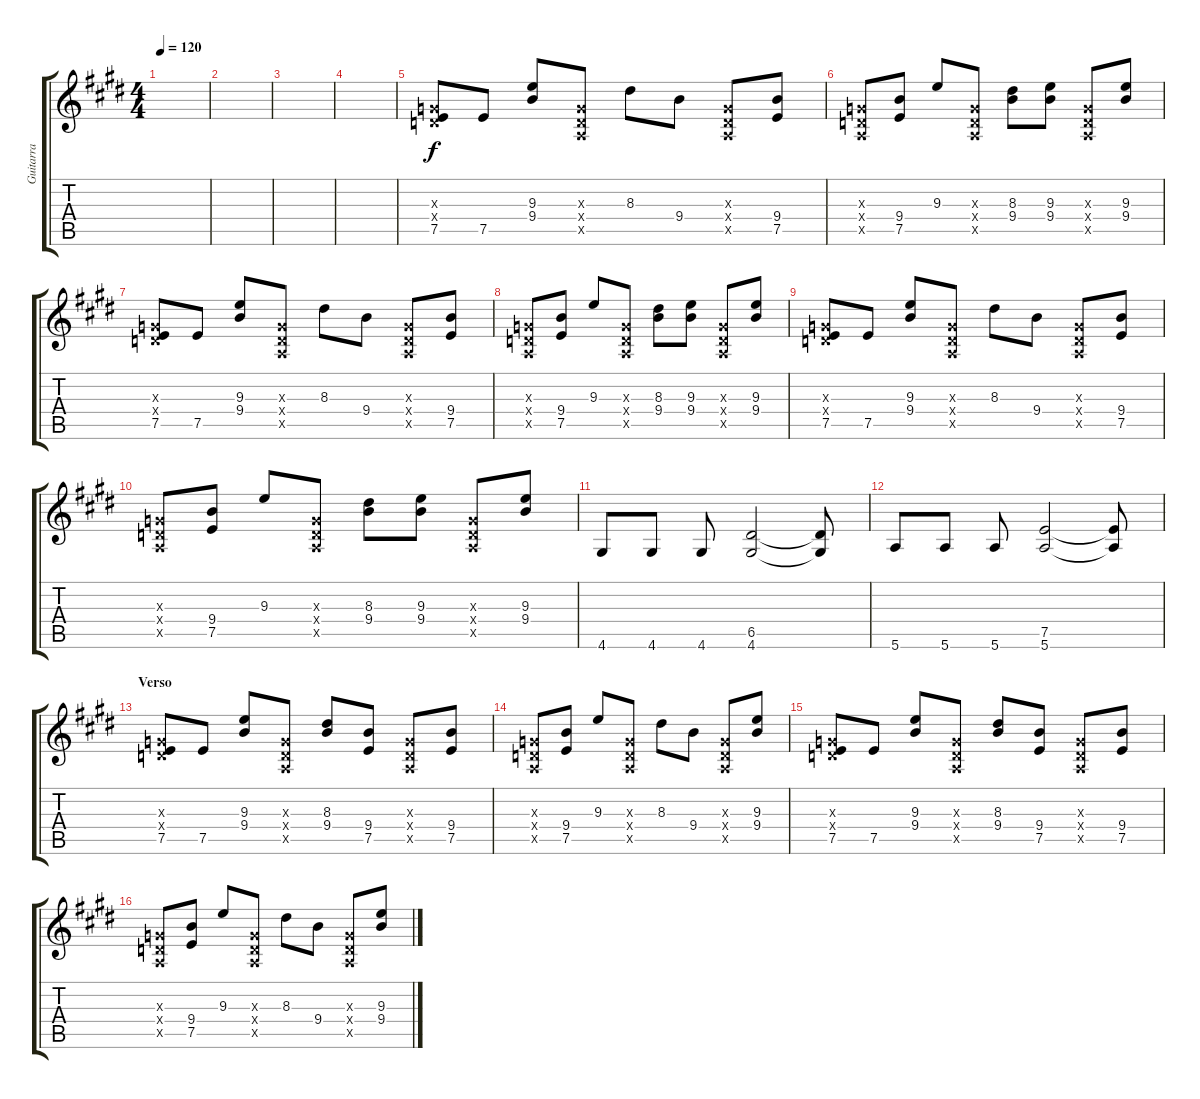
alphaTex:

\track ("Guitarra" "Guitarra") {instrument distortionguitar}
\staff {score tabs}
\tuning (E4 B3 G3 D3 A2 E2) {hide}
\ts (4 4)
\tempo 120
\clef g2
\ks e
|
|
|
|
(0.3{x} 0.4{x} 7.5).8 7.5.8 (9.3 9.4).8 (0.3{x} 0.4{x} 0.5{x}).8 8.3.8 9.4.8 (0.3{x} 0.4{x} 0.5{x}).8 (9.4 7.5).8 |
(0.3{x} 0.4{x} 0.5{x}).8 (9.4 7.5).8 9.3.8 (0.3{x} 0.4{x} 0.5{x}).8 (8.3 9.4).8 (9.3 9.4).8 (0.3{x} 0.4{x} 0.5{x}).8 (9.3 9.4).8 |
(0.3{x} 0.4{x} 7.5).8 7.5.8 (9.3 9.4).8 (0.3{x} 0.4{x} 0.5{x}).8 8.3.8 9.4.8 (0.3{x} 0.4{x} 0.5{x}).8 (9.4 7.5).8 |
(0.3{x} 0.4{x} 0.5{x}).8 (9.4 7.5).8 9.3.8 (0.3{x} 0.4{x} 0.5{x}).8 (8.3 9.4).8 (9.3 9.4).8 (0.3{x} 0.4{x} 0.5{x}).8 (9.3 9.4).8 |
(0.3{x} 0.4{x} 7.5).8 7.5.8 (9.3 9.4).8 (0.3{x} 0.4{x} 0.5{x}).8 8.3.8 9.4.8 (0.3{x} 0.4{x} 0.5{x}).8 (9.4 7.5).8 |
(0.3{x} 0.4{x} 0.5{x}).8 (9.4 7.5).8 9.3.8 (0.3{x} 0.4{x} 0.5{x}).8 (8.3 9.4).8 (9.3 9.4).8 (0.3{x} 0.4{x} 0.5{x}).8 (9.3 9.4).8 |
4.6.8 4.6.8 4.6.8 (6.5 4.6).2 (6.5{t} 4.6{t}).8 |
5.6.8 5.6.8 5.6.8 (7.5 5.6).2 (7.5{t} 5.6{t}).8 |
\section ("" "Verso")
(0.3{x} 0.4{x} 7.5).8 7.5.8 (9.3 9.4).8 (0.3{x} 0.4{x} 0.5{x}).8 (8.3 9.4).8 (9.4 7.5).8 (0.3{x} 0.4{x} 0.5{x}).8 (9.4 7.5).8 |
(0.3{x} 0.4{x} 0.5{x}).8 (9.4 7.5).8 9.3.8 (0.3{x} 0.4{x} 0.5{x}).8 8.3.8 9.4.8 (0.3{x} 0.4{x} 0.5{x}).8 (9.3 9.4).8 |
(0.3{x} 0.4{x} 7.5).8 7.5.8 (9.3 9.4).8 (0.3{x} 0.4{x} 0.5{x}).8 (8.3 9.4).8 (9.4 7.5).8 (0.3{x} 0.4{x} 0.5{x}).8 (9.4 7.5).8 |
(0.3{x} 0.4{x} 0.5{x}).8 (9.4 7.5).8 9.3.8 (0.3{x} 0.4{x} 0.5{x}).8 8.3.8 9.4.8 (0.3{x} 0.4{x} 0.5{x}).8 (9.3 9.4).8
